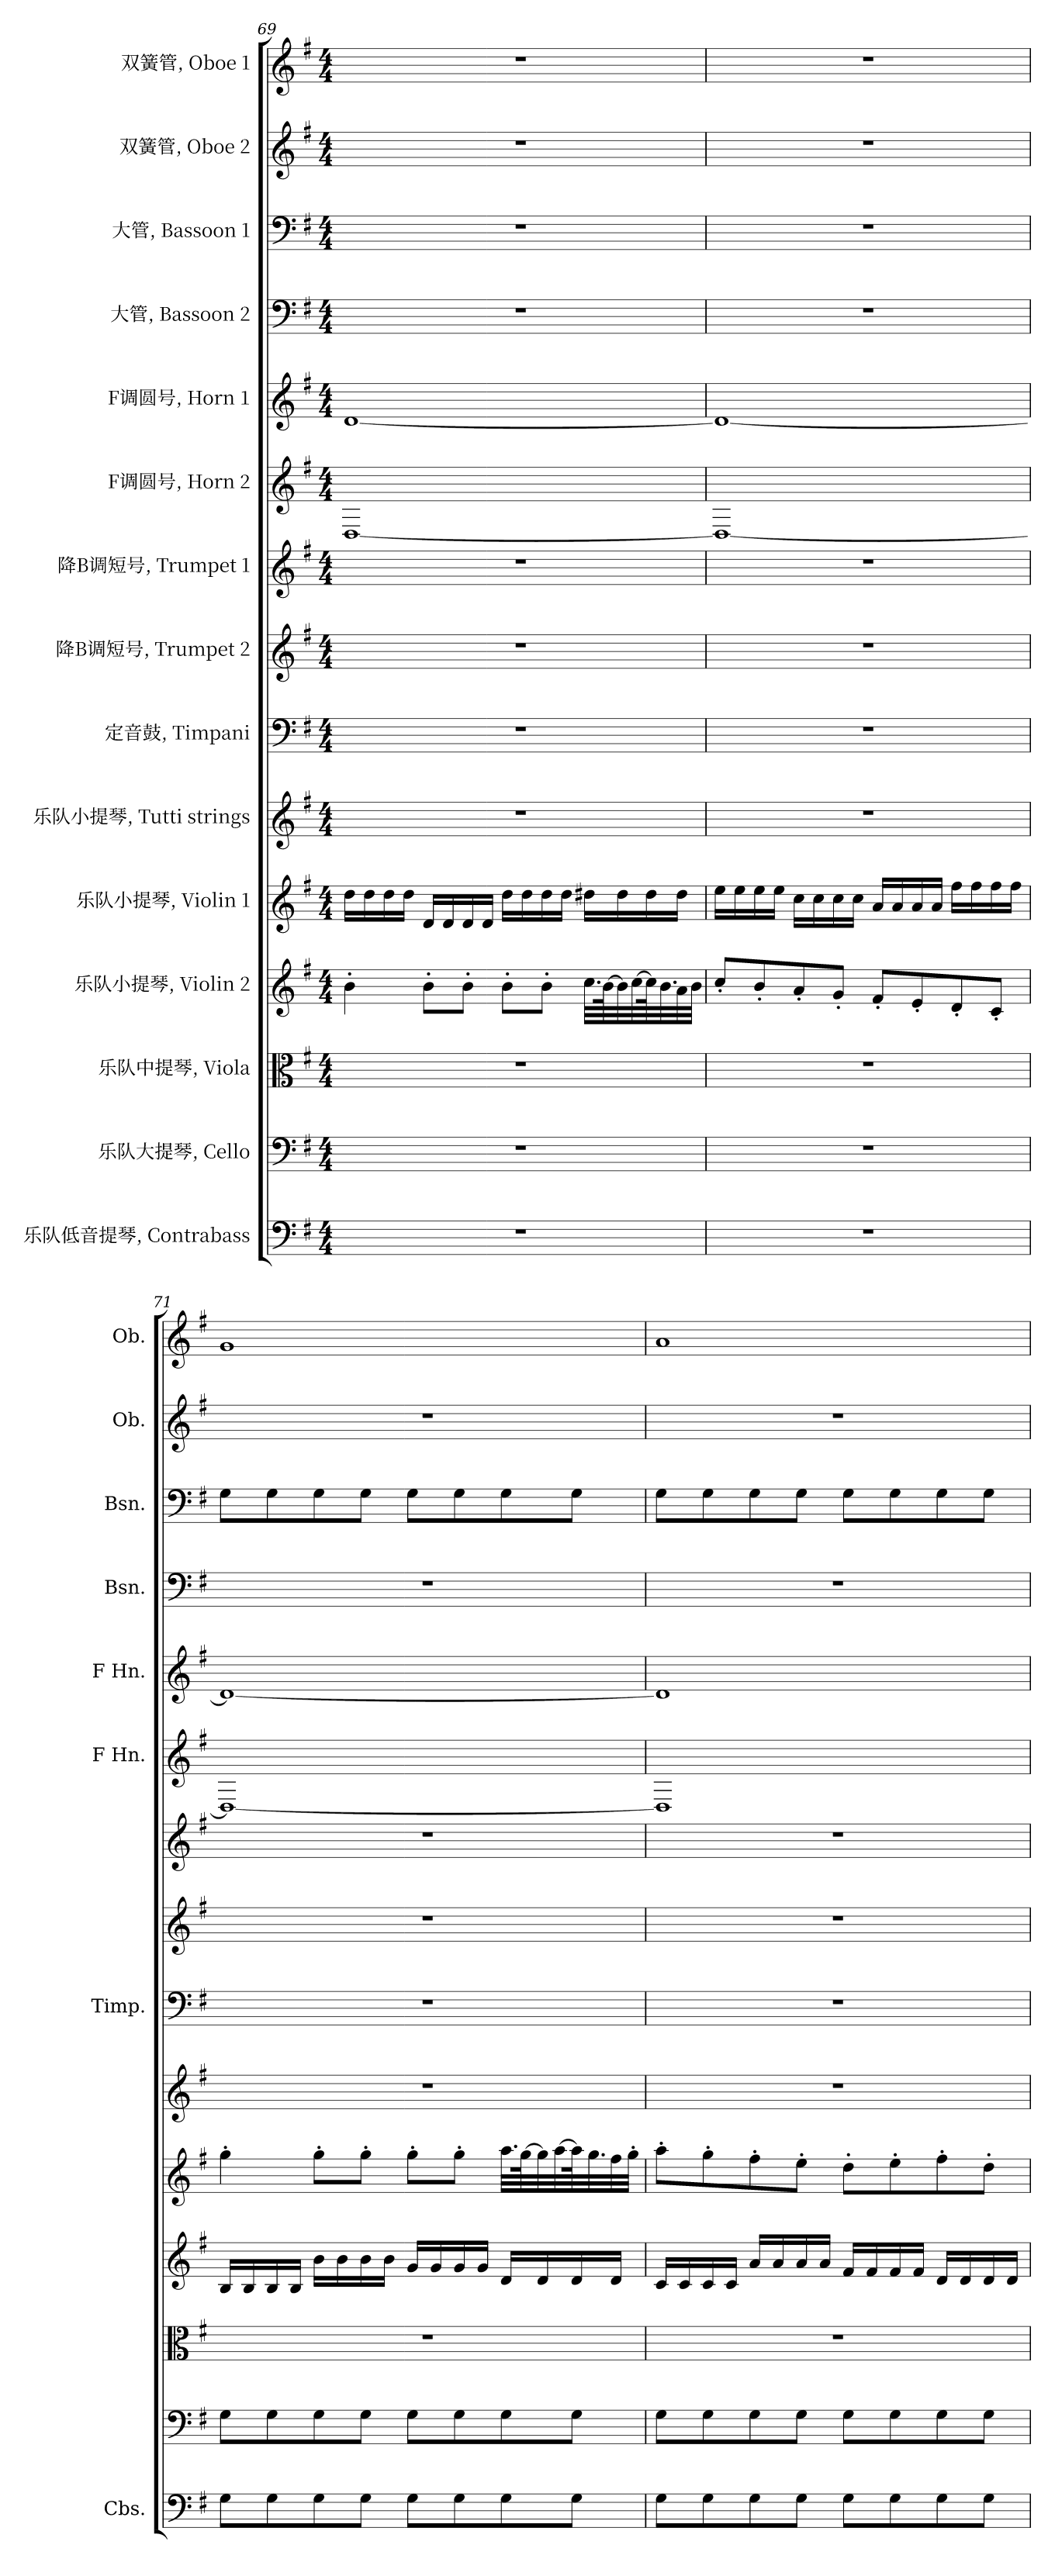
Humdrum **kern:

**kern	**kern	**kern	**kern	**kern	**kern	**kern	**kern	**kern	**kern	**kern	**kern	**kern	**kern	**kern
*part15	*part14	*part13	*part12	*part11	*part10	*part9	*part8	*part7	*part6	*part5	*part4	*part3	*part2	*part1
*staff15	*staff14	*staff13	*staff12	*staff11	*staff10	*staff9	*staff8	*staff7	*staff6	*staff5	*staff4	*staff3	*staff2	*staff1
*I"乐队低音提琴, Contrabass	*I"乐队大提琴, Cello	*I"乐队中提琴, Viola	*I"乐队小提琴, Violin 2	*I"乐队小提琴, Violin 1	*I"乐队小提琴, Tutti strings	*I"定音鼓, Timpani	*I"降B调短号, Trumpet 2	*I"降B调短号, Trumpet 1	*I"F调圆号, Horn 2	*I"F调圆号, Horn 1	*I"大管, Bassoon 2	*I"大管, Bassoon 1	*I"双簧管, Oboe 2	*I"双簧管, Oboe 1
*I'Cbs.	*	*	*	*	*	*I'Timp.	*	*	*I'F Hn.	*I'F Hn.	*I'Bsn.	*I'Bsn.	*I'Ob.	*I'Ob.
!!LO:PB:g=z
*clefF4	*clefF4	*clefC3	*clefG2	*clefG2	*clefG2	*clefF4	*clefG2	*clefG2	*clefG2	*clefG2	*clefF4	*clefF4	*clefG2	*clefG2
*ITrd7c12	*	*	*	*	*	*	*ITrd1c2	*ITrd1c2	*ITrd4c7	*ITrd4c7	*	*	*	*
*k[f#]	*k[f#]	*k[f#]	*k[f#]	*k[f#]	*k[f#]	*k[f#]	*k[b-]	*k[b-]	*k[]	*k[]	*k[f#]	*k[f#]	*k[f#]	*k[f#]
*M4/4	*M4/4	*M4/4	*M4/4	*M4/4	*M4/4	*M4/4	*M4/4	*M4/4	*M4/4	*M4/4	*M4/4	*M4/4	*M4/4	*M4/4
=69	=69	=69	=69	=69	=69	=69	=69	=69	=69	=69	=69	=69	=69	=69
1r	1r	1r	4b'\	16dd\LL	1r	1r	1r	1r	[1GG	[1G	1r	1r	1r	1r
.	.	.	.	16dd\	.	.	.	.	.	.	.	.	.	.
.	.	.	.	16dd\	.	.	.	.	.	.	.	.	.	.
.	.	.	.	16dd\JJ	.	.	.	.	.	.	.	.	.	.
.	.	.	8b'\L	16d/LL	.	.	.	.	.	.	.	.	.	.
.	.	.	.	16d/	.	.	.	.	.	.	.	.	.	.
.	.	.	8b'\J	16d/	.	.	.	.	.	.	.	.	.	.
.	.	.	.	16d/JJ	.	.	.	.	.	.	.	.	.	.
.	.	.	8b'\L	16dd\LL	.	.	.	.	.	.	.	.	.	.
.	.	.	.	16dd\	.	.	.	.	.	.	.	.	.	.
.	.	.	8b'\J	16dd\	.	.	.	.	.	.	.	.	.	.
.	.	.	.	16dd\JJ	.	.	.	.	.	.	.	.	.	.
.	.	.	32.cc\LLL	16dd#X\LL	.	.	.	.	.	.	.	.	.	.
.	.	.	[64b\K	.	.	.	.	.	.	.	.	.	.	.
.	.	.	32b\]	16dd#\	.	.	.	.	.	.	.	.	.	.
.	.	.	[32cc\	.	.	.	.	.	.	.	.	.	.	.
.	.	.	64cc\K]	16dd#\	.	.	.	.	.	.	.	.	.	.
.	.	.	32.b\	.	.	.	.	.	.	.	.	.	.	.
.	.	.	32a\	16dd#\JJ	.	.	.	.	.	.	.	.	.	.
.	.	.	32b\JJJ	.	.	.	.	.	.	.	.	.	.	.
=70	=70	=70	=70	=70	=70	=70	=70	=70	=70	=70	=70	=70	=70	=70
1r	1r	1r	8cc'/L	16ee\LL	1r	1r	1r	1r	1GG_	1G_	1r	1r	1r	1r
.	.	.	.	16ee\	.	.	.	.	.	.	.	.	.	.
.	.	.	8b'/	16ee\	.	.	.	.	.	.	.	.	.	.
.	.	.	.	16ee\JJ	.	.	.	.	.	.	.	.	.	.
.	.	.	8a'/	16cc\LL	.	.	.	.	.	.	.	.	.	.
.	.	.	.	16cc\	.	.	.	.	.	.	.	.	.	.
.	.	.	8g'/J	16cc\	.	.	.	.	.	.	.	.	.	.
.	.	.	.	16cc\JJ	.	.	.	.	.	.	.	.	.	.
.	.	.	8f#'/L	16a/LL	.	.	.	.	.	.	.	.	.	.
.	.	.	.	16a/	.	.	.	.	.	.	.	.	.	.
.	.	.	8e'/	16a/	.	.	.	.	.	.	.	.	.	.
.	.	.	.	16a/JJ	.	.	.	.	.	.	.	.	.	.
.	.	.	8d'/	16ff#\LL	.	.	.	.	.	.	.	.	.	.
.	.	.	.	16ff#\	.	.	.	.	.	.	.	.	.	.
.	.	.	8c'/J	16ff#\	.	.	.	.	.	.	.	.	.	.
.	.	.	.	16ff#\JJ	.	.	.	.	.	.	.	.	.	.
!!LO:PB:g=z
=71	=71	=71	=71	=71	=71	=71	=71	=71	=71	=71	=71	=71	=71	=71
8GG\L	8G\L	1r	16B/LL	4gg'\	1r	1r	1r	1r	1GG_	1G_	1r	8G\L	1r	1g
.	.	.	16B/	.	.	.	.	.	.	.	.	.	.	.
8GG\	8G\	.	16B/	.	.	.	.	.	.	.	.	8G\	.	.
.	.	.	16B/JJ	.	.	.	.	.	.	.	.	.	.	.
8GG\	8G\	.	16b\LL	8gg'\L	.	.	.	.	.	.	.	8G\	.	.
.	.	.	16b\	.	.	.	.	.	.	.	.	.	.	.
8GG\J	8G\J	.	16b\	8gg'\J	.	.	.	.	.	.	.	8G\J	.	.
.	.	.	16b\JJ	.	.	.	.	.	.	.	.	.	.	.
8GG\L	8G\L	.	16g/LL	8gg'\L	.	.	.	.	.	.	.	8G\L	.	.
.	.	.	16g/	.	.	.	.	.	.	.	.	.	.	.
8GG\	8G\	.	16g/	8gg'\J	.	.	.	.	.	.	.	8G\	.	.
.	.	.	16g/JJ	.	.	.	.	.	.	.	.	.	.	.
8GG\	8G\	.	16d/LL	32.aa\LLL	.	.	.	.	.	.	.	8G\	.	.
.	.	.	.	[64gg\K	.	.	.	.	.	.	.	.	.	.
.	.	.	16d/	32gg\]	.	.	.	.	.	.	.	.	.	.
.	.	.	.	[32aa\	.	.	.	.	.	.	.	.	.	.
8GG\J	8G\J	.	16d/	64aa\K]	.	.	.	.	.	.	.	8G\J	.	.
.	.	.	.	32.gg\	.	.	.	.	.	.	.	.	.	.
.	.	.	16d/JJ	32ff#\	.	.	.	.	.	.	.	.	.	.
.	.	.	.	32gg'\JJJ	.	.	.	.	.	.	.	.	.	.
=72	=72	=72	=72	=72	=72	=72	=72	=72	=72	=72	=72	=72	=72	=72
8GG\L	8G\L	1r	16c/LL	8aa'\L	1r	1r	1r	1r	1GG]	1G]	1r	8G\L	1r	1a
.	.	.	16c/	.	.	.	.	.	.	.	.	.	.	.
8GG\	8G\	.	16c/	8gg'\	.	.	.	.	.	.	.	8G\	.	.
.	.	.	16c/JJ	.	.	.	.	.	.	.	.	.	.	.
8GG\	8G\	.	16a/LL	8ff#'\	.	.	.	.	.	.	.	8G\	.	.
.	.	.	16a/	.	.	.	.	.	.	.	.	.	.	.
8GG\J	8G\J	.	16a/	8ee'\J	.	.	.	.	.	.	.	8G\J	.	.
.	.	.	16a/JJ	.	.	.	.	.	.	.	.	.	.	.
8GG\L	8G\L	.	16f#/LL	8dd'\L	.	.	.	.	.	.	.	8G\L	.	.
.	.	.	16f#/	.	.	.	.	.	.	.	.	.	.	.
8GG\	8G\	.	16f#/	8ee'\	.	.	.	.	.	.	.	8G\	.	.
.	.	.	16f#/JJ	.	.	.	.	.	.	.	.	.	.	.
8GG\	8G\	.	16d/LL	8ff#'\	.	.	.	.	.	.	.	8G\	.	.
.	.	.	16d/	.	.	.	.	.	.	.	.	.	.	.
8GG\J	8G\J	.	16d/	8dd'\J	.	.	.	.	.	.	.	8G\J	.	.
.	.	.	16d/JJ	.	.	.	.	.	.	.	.	.	.	.
=	=	=	=	=	=	=	=	=	=	=	=	=	=	=
*-	*-	*-	*-	*-	*-	*-	*-	*-	*-	*-	*-	*-	*-	*-
